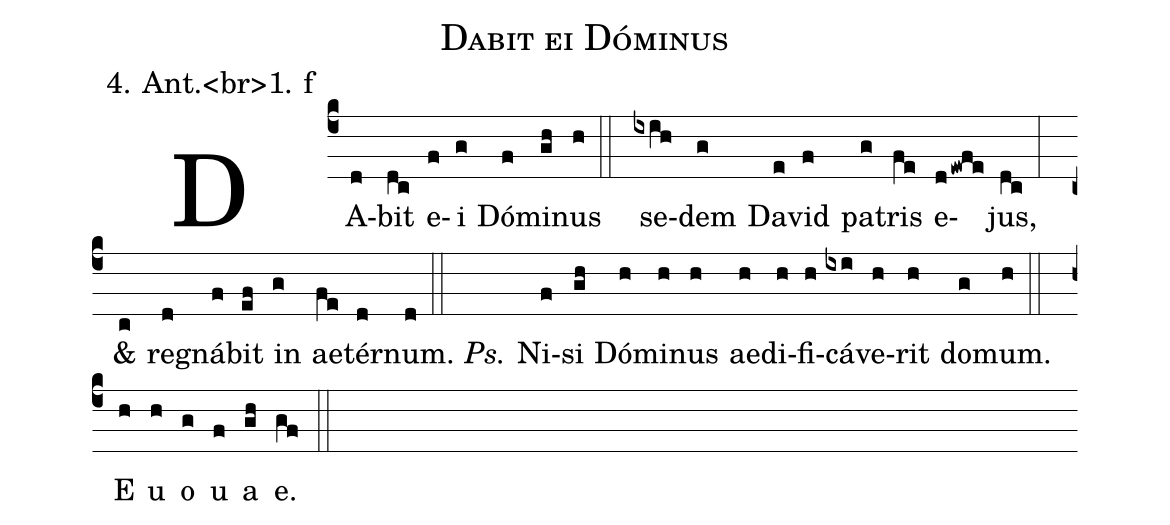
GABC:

name: Dabit ei Dóminus;
annotation:4. Ant.<br>1. f;
%%
(c4) DA(d)bit(dc) e(f)i(g) Dó(f)mi(gh)nus(h::) se(ixih)dem(g) Da(e)vid(f) pa(g)tris(fe) e(dewfe)jus,(dc:)
&(c) reg(d)ná(f)bit(ef) in(g) ae(fe)tér(d)num.(d::)
<i>Ps.</i> Ni(f)si(gh) Dó(h)mi(h)nus(h) ae(h)di(h)fi(h)cá(ixi)ve(h)rit(h) do(g)mum.(h::) E(h) u(h) o(g) u(f) a(gh) e.(gf::)
